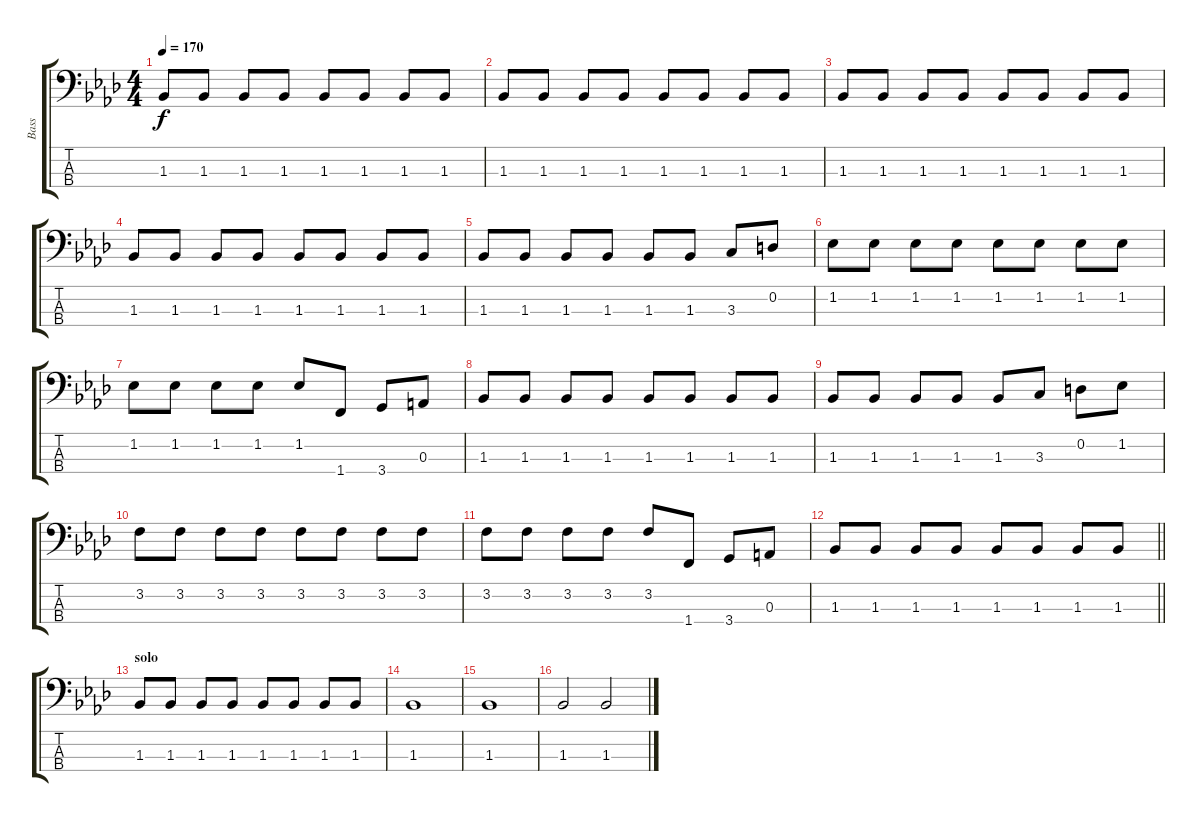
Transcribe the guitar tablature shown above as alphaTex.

\track ("Bass" "Bass") {instrument electricbassfinger}
\staff {score tabs}
\tuning (G2 D2 A1 E1) {hide}
\ts (4 4)
\tempo 170
\clef f4
\ks ab
1.3.8{dy f} 1.3.8 1.3.8 1.3.8 1.3.8 1.3.8 1.3.8 1.3.8 |
1.3.8 1.3.8 1.3.8 1.3.8 1.3.8 1.3.8 1.3.8 1.3.8 |
1.3.8 1.3.8 1.3.8 1.3.8 1.3.8 1.3.8 1.3.8 1.3.8 |
1.3.8 1.3.8 1.3.8 1.3.8 1.3.8 1.3.8 1.3.8 1.3.8 |
1.3.8 1.3.8 1.3.8 1.3.8 1.3.8 1.3.8 3.3.8 0.2.8 |
1.2.8 1.2.8 1.2.8 1.2.8 1.2.8 1.2.8 1.2.8 1.2.8 |
1.2.8 1.2.8 1.2.8 1.2.8 1.2.8 1.4.8 3.4.8 0.3.8 |
1.3.8 1.3.8 1.3.8 1.3.8 1.3.8 1.3.8 1.3.8 1.3.8 |
1.3.8 1.3.8 1.3.8 1.3.8 1.3.8 3.3.8 0.2.8 1.2.8 |
3.2.8 3.2.8 3.2.8 3.2.8 3.2.8 3.2.8 3.2.8 3.2.8 |
3.2.8 3.2.8 3.2.8 3.2.8 3.2.8 1.4.8 3.4.8 0.3.8 |
\barLineRight lightlight
1.3.8 1.3.8 1.3.8 1.3.8 1.3.8 1.3.8 1.3.8 1.3.8 |
\section ("" "solo")
1.3.8 1.3.8 1.3.8 1.3.8 1.3.8 1.3.8 1.3.8 1.3.8 |
1.3.1 |
1.3.1 |
1.3.2 1.3.2
